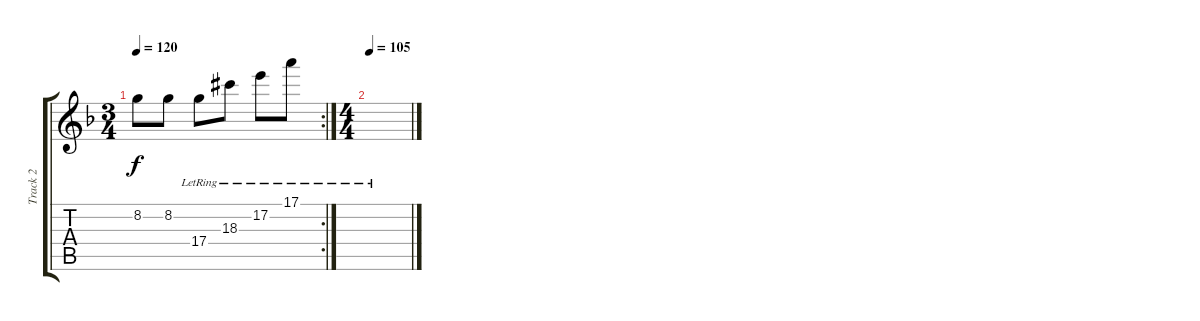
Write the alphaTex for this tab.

\track ("Track 2" "Track 2") {instrument acousticguitarnylon}
\staff {score tabs}
\tuning (E4 B3 G3 D3 A2 E2) {hide}
\rc 2
\ts (3 4)
\tempo 120
\clef g2
\ks dminor
8.2.8{dy f} 8.2.8 17.4{lr}.8 18.3{lr acc #}.8 17.2{lr}.8 17.1{lr}.8 |
\ts (4 4)
\tempo 105
